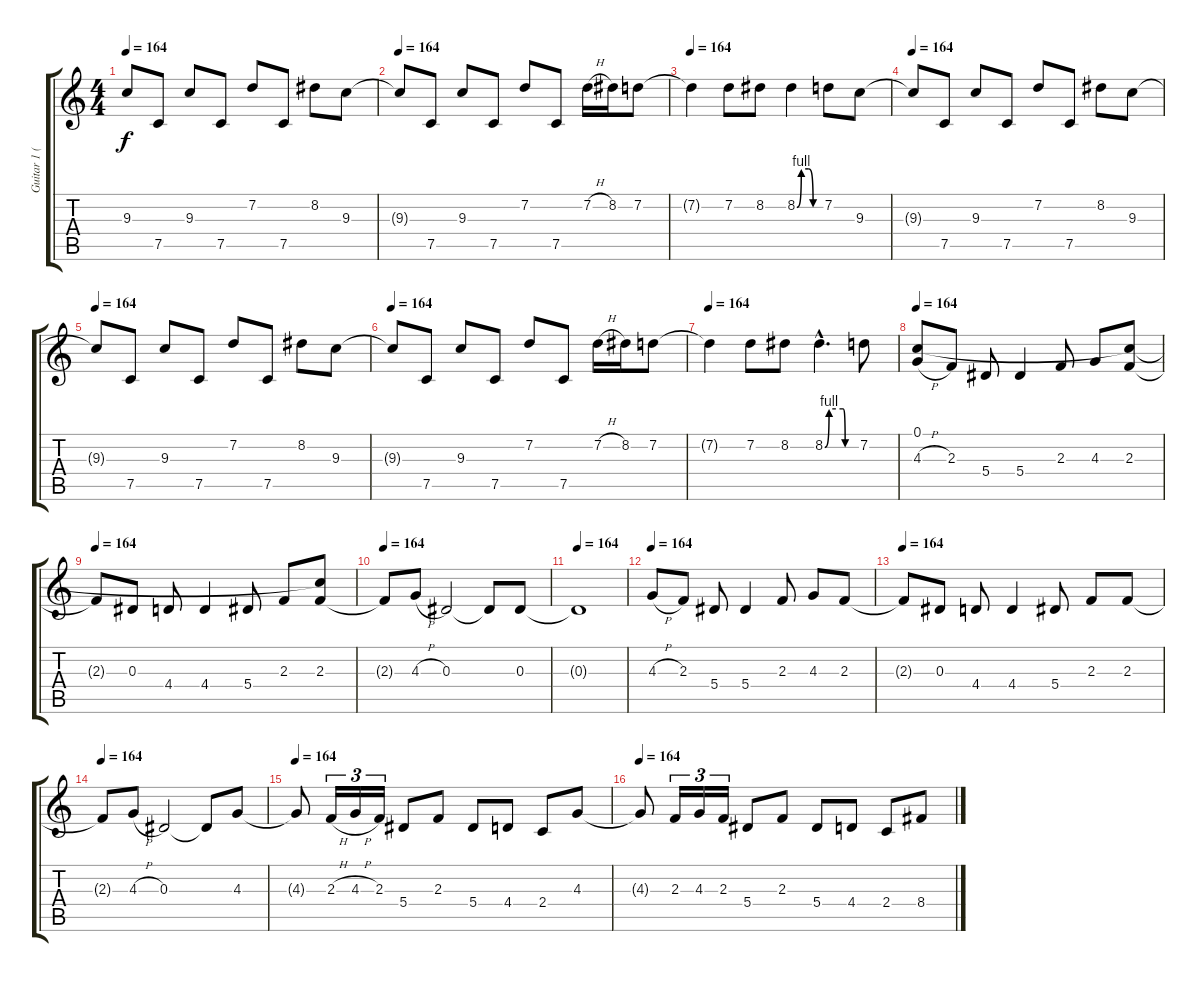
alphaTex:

\track ("Guitar 1 (Lead)" "Guitar 1 (") {instrument overdrivenguitar}
\staff {score tabs}
\tuning (C4 G3 Eb3 Bb2 F2 C2) {hide}
\ts (4 4)
\tempo 164
\clef g2
\ks c
9.3{t}.8{dy f} 7.5.8 9.3.8 7.5.8 7.2.8 7.5.8 8.2.8 9.3.8 |
\tempo 164
9.3{t}.8 7.5.8 9.3.8 7.5.8 7.2.8 7.5.8 7.2{h}.16 8.2.16 7.2.8 |
\tempo 164
7.2{t}.4 7.2.8 8.2.8 8.2{be (custom 0 0 11 4 30 4 41 0 60 0)}.4 7.2.8 9.3.8 |
\tempo 164
9.3{t}.8 7.5.8 9.3.8 7.5.8 7.2.8 7.5.8 8.2.8 9.3.8 |
\tempo 164
9.3{t}.8 7.5.8 9.3.8 7.5.8 7.2.8 7.5.8 8.2.8 9.3.8 |
\tempo 164
9.3{t}.8 7.5.8 9.3.8 7.5.8 7.2.8 7.5.8 7.2{h}.16 8.2.16 7.2.8 |
\tempo 164
7.2{t}.4 7.2.8 8.2.8 8.2{be (custom 0 0 8 4 35 4 39 0 60 0) hac}.4{d} 7.2.8 |
\tempo 164
(0.1 4.3{h}).8 2.3.8 5.4.8 5.4.4 2.3.8 4.3.8 (0.1{t} 2.3).8 |
\tempo 164
2.3{t}.8 0.3.8 4.4.8 4.4.4 5.4.8 2.3.8 (0.1{t} 2.3).8 |
\tempo 164
2.3{t}.8 4.3{h}.8 0.3.2 0.3{t}.8 0.3.8 |
\tempo 164
0.3{t}.1 |
\tempo 164
4.3{h}.8 2.3.8 5.4.8 5.4.4 2.3.8 4.3.8 2.3.8 |
\tempo 164
2.3{t}.8 0.3.8 4.4.8 4.4.4 5.4.8 2.3.8 2.3.8 |
\tempo 164
2.3{t}.8 4.3{h}.8 0.3.2 0.3{t}.8 4.3.8 |
\tempo 164
4.3{t}.8 2.3{h}.16{tu (3 2)} 4.3{h}.16{tu (3 2)} 2.3.16{tu (3 2)} 5.4.8 2.3.8 5.4.8 4.4.8 2.4.8 4.3.8 |
\tempo 164
4.3{t}.8 2.3.16{tu (3 2)} 4.3.16{tu (3 2)} 2.3.16{tu (3 2)} 5.4.8 2.3.8 5.4.8 4.4.8 2.4.8 8.4.8
